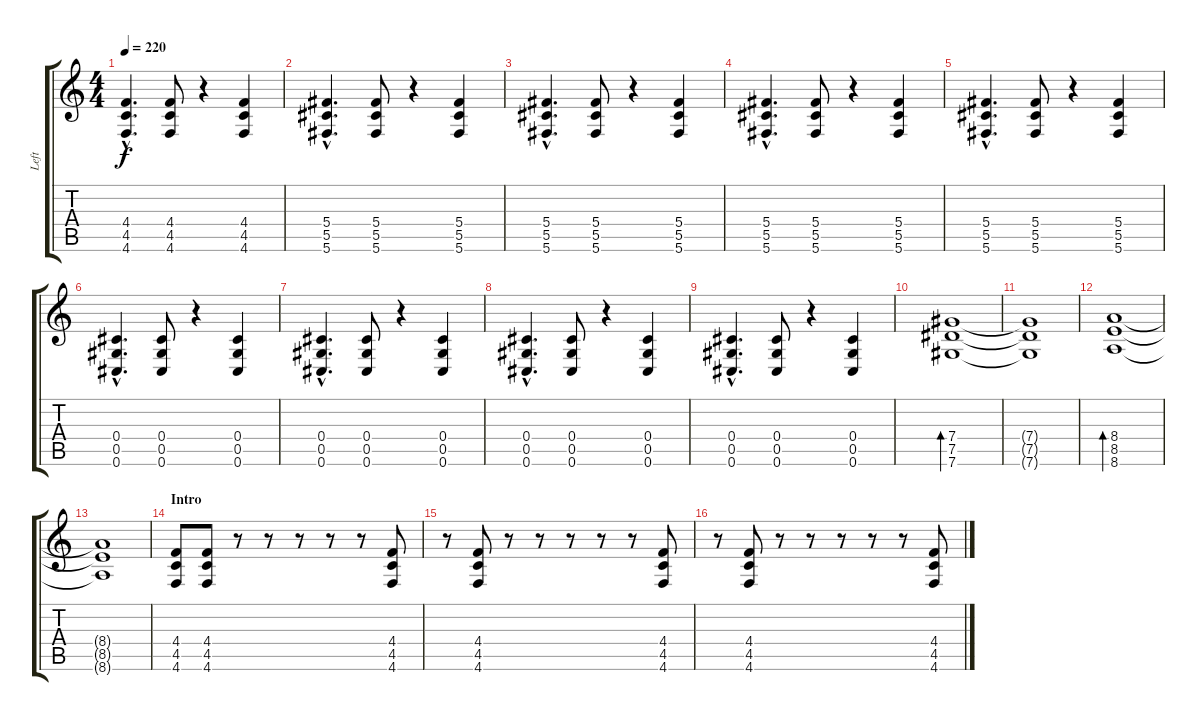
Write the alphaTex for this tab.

\track ("Left" "Left") {instrument distortionguitar}
\staff {score tabs}
\tuning (Eb4 Bb3 Gb3 Db3 Ab2 Db2) {hide}
\ts (4 4)
\tempo 220
\clef g2
\ks c
(4.4{hac} 4.5{hac} 4.6{hac}).4{d dy f} (4.4 4.5 4.6).8 r.4 (4.4 4.5 4.6).4 |
(5.4{hac} 5.5{hac} 5.6{hac}).4{d} (5.4 5.5 5.6).8 r.4 (5.4 5.5 5.6).4 |
(5.4{hac} 5.5{hac} 5.6{hac}).4{d} (5.4 5.5 5.6).8 r.4 (5.4 5.5 5.6).4 |
(5.4{hac} 5.5{hac} 5.6{hac}).4{d} (5.4 5.5 5.6).8 r.4 (5.4 5.5 5.6).4 |
(5.4{hac} 5.5{hac} 5.6{hac}).4{d} (5.4 5.5 5.6).8 r.4 (5.4 5.5 5.6).4 |
(0.4{hac} 0.5{hac} 0.6{hac}).4{d} (0.4 0.5 0.6).8 r.4 (0.4 0.5 0.6).4 |
(0.4{hac} 0.5{hac} 0.6{hac}).4{d} (0.4 0.5 0.6).8 r.4 (0.4 0.5 0.6).4 |
(0.4{hac} 0.5{hac} 0.6{hac}).4{d} (0.4 0.5 0.6).8 r.4 (0.4 0.5 0.6).4 |
(0.4{hac} 0.5{hac} 0.6{hac}).4{d} (0.4 0.5 0.6).8 r.4 (0.4 0.5 0.6).4 |
(7.4 7.5 7.6).1{bd 240} |
(7.4{t} 7.5{t} 7.6{t}).1 |
(8.4 8.5 8.6).1{bd 240} |
(8.4{t} 8.5{t} 8.6{t}).1 |
\section ("" "Intro")
(4.4 4.5 4.6).8 (4.4 4.5 4.6).8 r.8 r.8 r.8 r.8 r.8 (4.4 4.5 4.6).8 |
r.8 (4.4 4.5 4.6).8 r.8 r.8 r.8 r.8 r.8 (4.4 4.5 4.6).8 |
r.8 (4.4 4.5 4.6).8 r.8 r.8 r.8 r.8 r.8 (4.4 4.5 4.6).8
